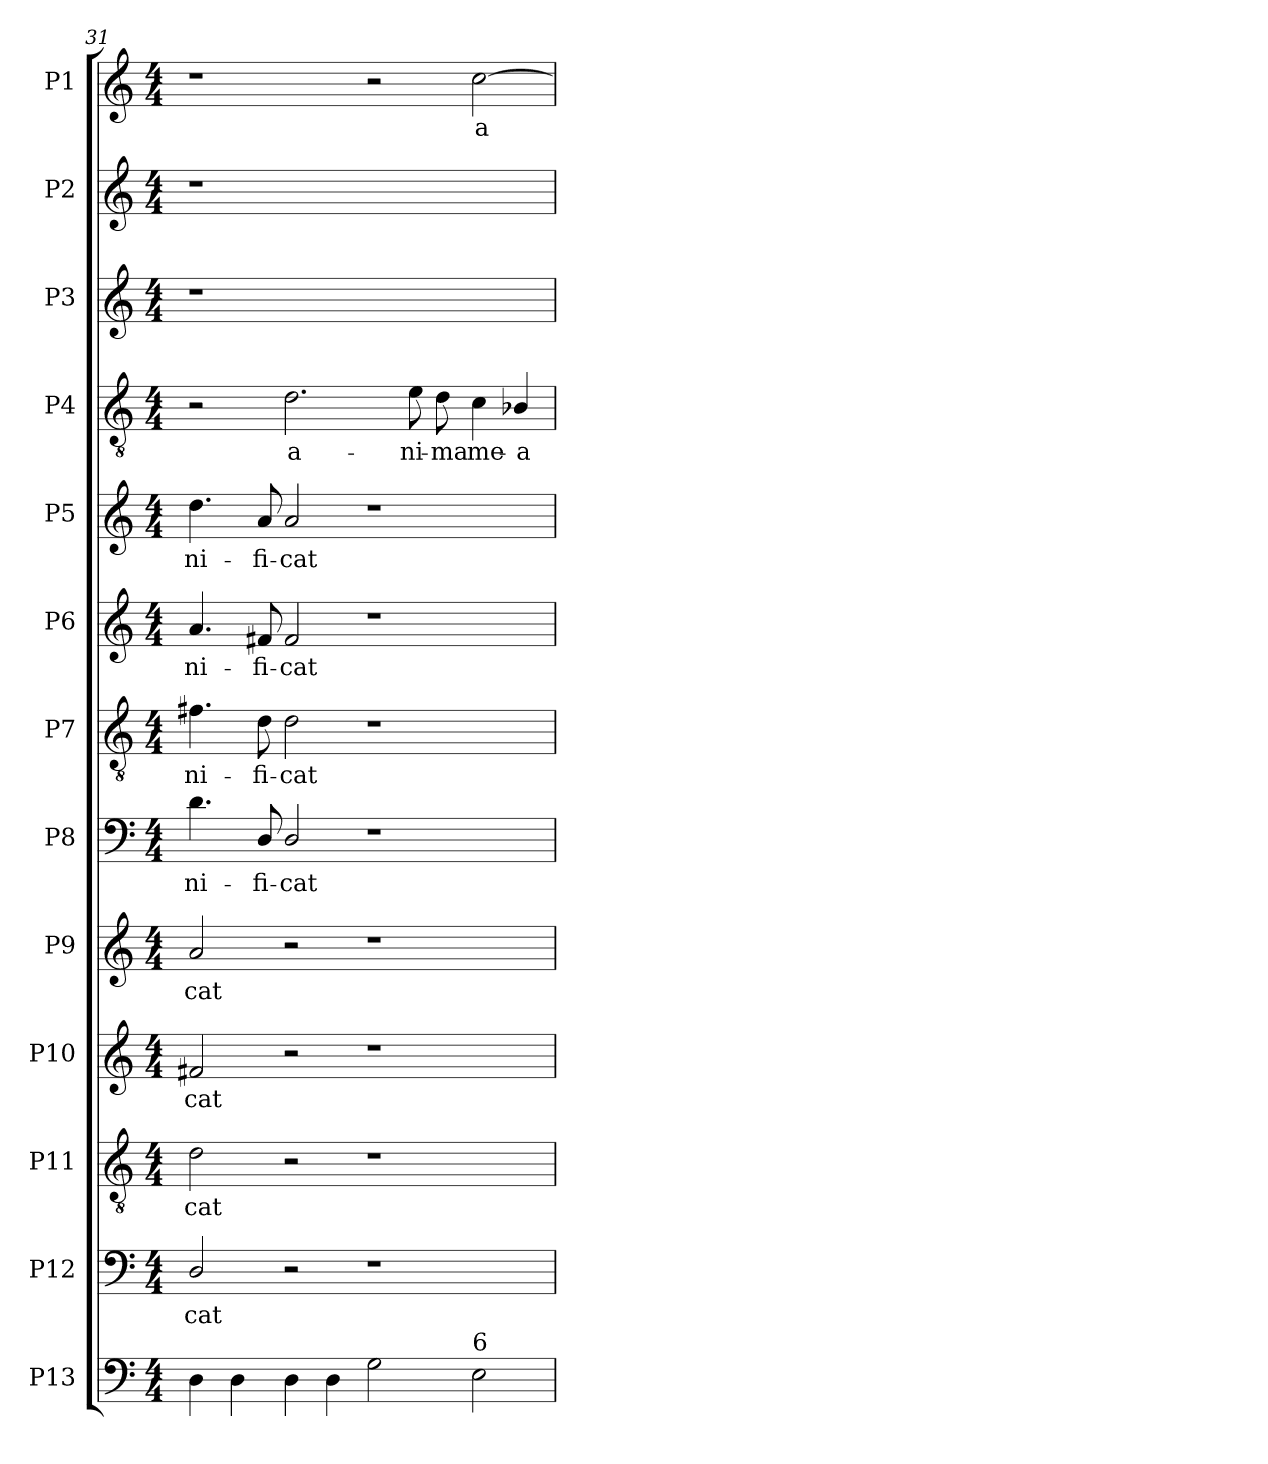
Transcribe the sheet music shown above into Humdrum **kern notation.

**kern	**kern	**text	**kern	**text	**kern	**text	**kern	**text	**kern	**text	**kern	**text	**kern	**text	**kern	**text	**kern	**text	**kern	**kern	**kern	**text
*part13	*part12	*part12	*part11	*part11	*part10	*part10	*part9	*part9	*part8	*part8	*part7	*part7	*part6	*part6	*part5	*part5	*part4	*part4	*part3	*part2	*part1	*part1
*staff13	*staff12	*staff12	*staff11	*staff11	*staff10	*staff10	*staff9	*staff9	*staff8	*staff8	*staff7	*staff7	*staff6	*staff6	*staff5	*staff5	*staff4	*staff4	*staff3	*staff2	*staff1	*staff1
*I"P13	*I"P12	*	*I"P11	*	*I"P10	*	*I"P9	*	*I"P8	*	*I"P7	*	*I"P6	*	*I"P5	*	*I"P4	*	*I"P3	*I"P2	*I"P1	*
*clefF4	*clefF4	*	*clefGv2	*	*clefG2	*	*clefG2	*	*clefF4	*	*clefGv2	*	*clefG2	*	*clefG2	*	*clefGv2	*	*clefG2	*clefG2	*clefG2	*
*	*	*	*ITrd7c12	*	*	*	*	*	*	*	*ITrd7c12	*	*	*	*	*	*ITrd7c12	*	*	*	*	*
*k[]	*k[]	*	*k[]	*	*k[]	*	*k[]	*	*k[]	*	*k[]	*	*k[]	*	*k[]	*	*k[]	*	*k[]	*k[]	*k[]	*
*C:	*C:	*	*C:	*	*C:	*	*C:	*	*C:	*	*C:	*	*C:	*	*C:	*	*C:	*	*C:	*C:	*C:	*
*M4/4	*M4/4	*	*M4/4	*	*M4/4	*	*M4/4	*	*M4/4	*	*M4/4	*	*M4/4	*	*M4/4	*	*M4/4	*	*M4/4	*M4/4	*M4/4	*
=31	=31	=31	=31	=31	=31	=31	=31	=31	=31	=31	=31	=31	=31	=31	=31	=31	=31	=31	=31	=31	=31	=31
!	!	!LO:LY:b:color=#000000	!	!	!	!	!	!	!	!	!	!	!	!	!	!	!	!	!	!	!	!
!	!	!	!	!LO:LY:b:color=#000000	!	!	!	!	!	!	!	!	!	!	!	!	!	!	!	!	!	!
!	!	!	!	!	!	!LO:LY:b:color=#000000	!	!	!	!	!	!	!	!	!	!	!	!	!	!	!	!
!	!	!	!	!	!	!	!	!LO:LY:b:color=#000000	!	!	!	!	!	!	!	!	!	!	!	!	!	!
!	!	!	!	!	!	!	!	!	!	!LO:LY:b:color=#000000	!	!	!	!	!	!	!	!	!	!	!	!
!	!	!	!	!	!	!	!	!	!	!	!	!LO:LY:b:color=#000000	!	!	!	!	!	!	!	!	!	!
!	!	!	!	!	!	!	!	!	!	!	!	!	!	!LO:LY:b:color=#000000	!	!	!	!	!	!	!	!
!	!	!	!	!	!	!	!	!	!	!	!	!	!	!	!	!LO:LY:b:color=#000000	!	!	!LO:N:vis=1	!LO:N:vis=1	!	!
4Di\	2Di/	-cat	2Di\	-cat	2f#Xi/	-cat	2ai/	-cat	4.di\	-ni-	4.F#Xi\	-ni-	4.ai/	-ni-	4.ddi\	-ni-	2r	.	1r	1r	1r	.
4Di\	.	.	.	.	.	.	.	.	.	.	.	.	.	.	.	.	.	.	.	.	.	.
!	!	!	!	!	!	!	!	!	!	!LO:LY:b:color=#000000	!	!	!	!	!	!	!	!	!	!	!	!
!	!	!	!	!	!	!	!	!	!	!	!	!LO:LY:b:color=#000000	!	!	!	!	!	!	!	!	!	!
!	!	!	!	!	!	!	!	!	!	!	!	!	!	!LO:LY:b:color=#000000	!	!	!	!	!	!	!	!
!	!	!	!	!	!	!	!	!	!	!	!	!	!	!	!	!LO:LY:b:color=#000000	!	!	!	!	!	!
.	.	.	.	.	.	.	.	.	8Di/	-fi-	8Di\	-fi-	8f#Xi/	-fi-	8ai/	-fi-	.	.	.	.	.	.
!	!	!	!	!	!	!	!	!	!	!LO:LY:b:color=#000000	!	!	!	!	!	!	!	!	!	!	!	!
!	!	!	!	!	!	!	!	!	!	!	!	!LO:LY:b:color=#000000	!	!	!	!	!	!	!	!	!	!
!	!	!	!	!	!	!	!	!	!	!	!	!	!	!LO:LY:b:color=#000000	!	!	!	!	!	!	!	!
!	!	!	!	!	!	!	!	!	!	!	!	!	!	!	!	!LO:LY:b:color=#000000	!	!	!	!	!	!
!	!	!	!	!	!	!	!	!	!	!	!	!	!	!	!	!	!	!LO:LY:b:color=#000000	!	!	!	!
4Di\	2r	.	2r	.	2r	.	2r	.	2Di/	-cat	2Di\	-cat	2f#i/	-cat	2ai/	-cat	2.Di\	a-	.	.	.	.
4Di\	.	.	.	.	.	.	.	.	.	.	.	.	.	.	.	.	.	.	.	.	.	.
2Gi\	1r	.	1r	.	1r	.	1r	.	1r	.	1r	.	1r	.	1r	.	.	.	1ryy	1ryy	2r	.
!	!	!	!	!	!	!	!	!	!	!	!	!	!	!	!	!	!	!LO:LY:b:color=#000000	!	!	!	!
.	.	.	.	.	.	.	.	.	.	.	.	.	.	.	.	.	8Ei\	-ni-	.	.	.	.
!	!	!	!	!	!	!	!	!	!	!	!	!	!	!	!	!	!	!LO:LY:b:color=#000000	!	!	!	!
.	.	.	.	.	.	.	.	.	.	.	.	.	.	.	.	.	8Di\	-ma	.	.	.	.
!	!	!	!	!	!	!	!	!	!	!	!	!	!	!	!	!	!	!LO:LY:b:color=#000000	!	!	!	!
!LO:TX:a:t=6	!	!	!	!	!	!	!	!	!	!	!	!	!	!	!	!	!	!	!	!	!	!
!	!	!	!	!	!	!	!	!	!	!	!	!	!	!	!	!	!	!	!	!	!	!LO:LY:b:color=#000000
2Ei\	.	.	.	.	.	.	.	.	.	.	.	.	.	.	.	.	4Ci\	me-	.	.	[2cci\	a-
!	!	!	!	!	!	!	!	!	!	!	!	!	!	!	!	!	!	!LO:LY:b:color=#000000	!	!	!	!
.	.	.	.	.	.	.	.	.	.	.	.	.	.	.	.	.	4BB-Xi/	-a	.	.	.	.
=	=	=	=	=	=	=	=	=	=	=	=	=	=	=	=	=	=	=	=	=	=	=
*-	*-	*-	*-	*-	*-	*-	*-	*-	*-	*-	*-	*-	*-	*-	*-	*-	*-	*-	*-	*-	*-	*-
